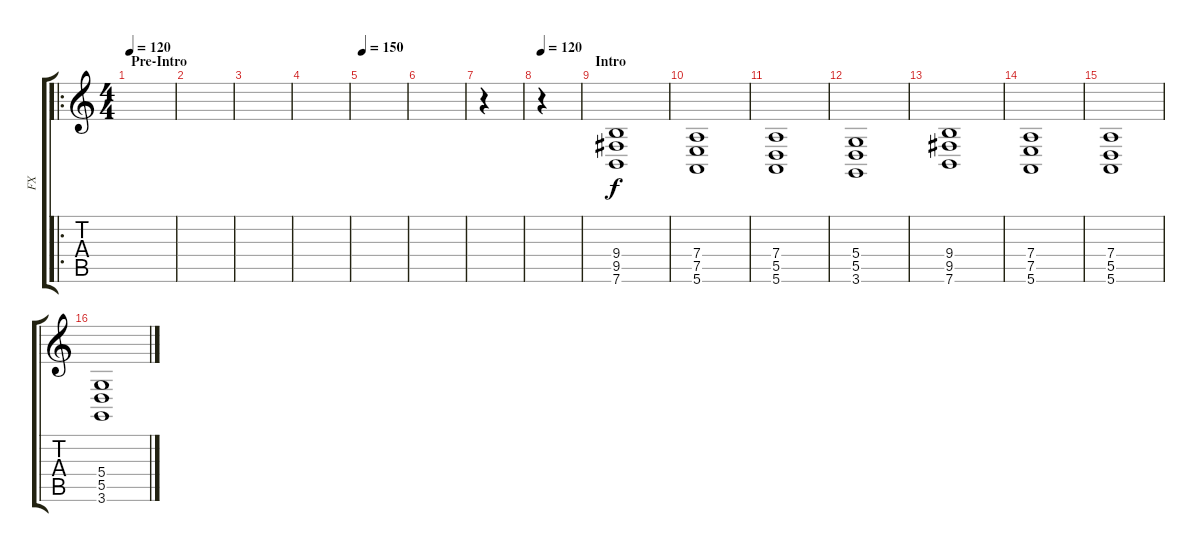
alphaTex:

\track ("FX" "FX") {instrument pad7halo}
\staff {score tabs}
\tuning (E4 B3 G3 D3 A2 E2) {hide}
\ro
\ts (4 4)
\section ("" "Pre-Intro")
\tempo 120
\tempo 150
\tempo 120
\clef g2
\ks c
|
|
|
|
\tempo 150
|
|
r.4 |
\tempo 120
r.4 |
\section ("" "Intro")
(9.4 9.5 7.6).1 |
(7.4 7.5 5.6).1 |
(7.4 5.5 5.6).1 |
(5.4 5.5 3.6).1 |
(9.4 9.5 7.6).1 |
(7.4 7.5 5.6).1 |
(7.4 5.5 5.6).1 |
(5.4 5.5 3.6).1
